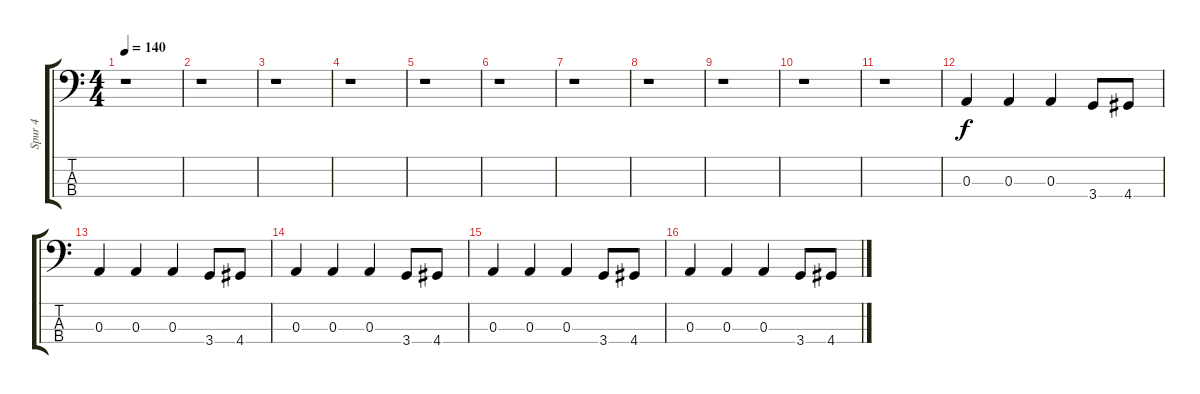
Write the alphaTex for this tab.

\track ("Spur 4" "Spur 4") {instrument synthbass2}
\staff {score tabs}
\tuning (G2 D2 A1 E1) {hide}
\ts (4 4)
\tempo 140
\clef f4
\ks c
r.1{dy f} |
r.1 |
r.1 |
r.1 |
r.1 |
r.1 |
r.1 |
r.1 |
r.1 |
r.1 |
r.1 |
0.3.4 0.3.4 0.3.4 3.4.8 4.4.8 |
0.3.4 0.3.4 0.3.4 3.4.8 4.4.8 |
0.3.4 0.3.4 0.3.4 3.4.8 4.4.8 |
0.3.4 0.3.4 0.3.4 3.4.8 4.4.8 |
0.3.4 0.3.4 0.3.4 3.4.8 4.4.8
